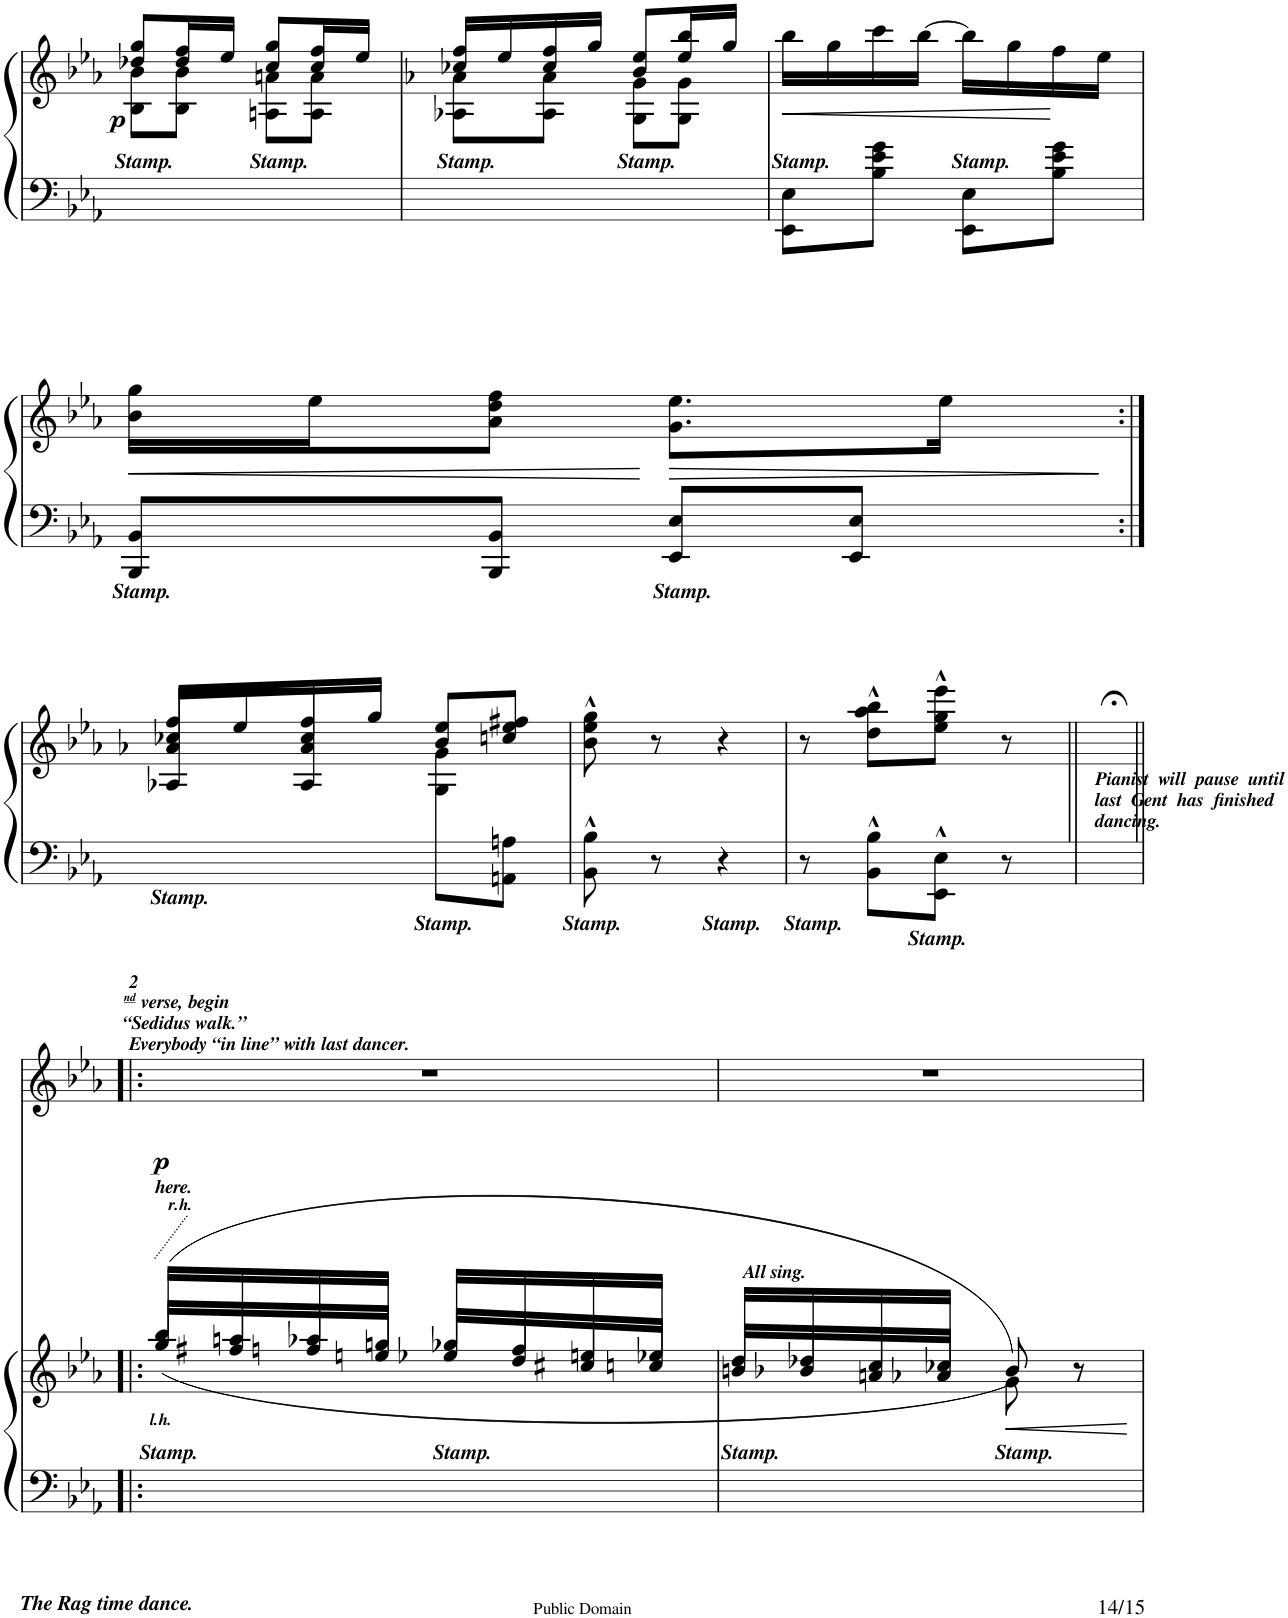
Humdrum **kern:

**kern	**kern	**dynam
*part1	*part1	*part1
*staff2	*staff1	*staff1/2
*I"PIANO.	*	*
*I'Pno	*	*
!!LO:PB:g=z
*clefF4	*clefG2	*
*k[b-e-a-]	*k[b-e-a-]	*
*M2/4	*M2/4	*
=114	=114	=114
*	*^	*
!LO:TX:a:Bi:t=Stamp.	!	!	!
!	!	!	!LO:DY:b
4ryy	8dd-X/ 8gg/L	8B-\ 8b-\L	p
.	16dd-/ 16ff/L	8B-\ 8b-\J	.
.	16ee-/JJ	.	.
!LO:TX:a:Bi:t=Stamp.	!	!	!
4ryy	8cc/ 8gg/L	8An\ 8an\L	.
.	16cc/ 16ff/L	8A\ 8a\J	.
.	16ee-/JJ	.	.
=115	=115	=115	=115
!LO:TX:a:Bi:t=Stamp.	!	!	!
4ryy	16cc-X/ 16ff/LL	8A-X\ 8a-X\L	.
.	16ee-/	.	.
.	16cc-/ 16ff/	8A-\ 8a-\J	.
.	16gg/JJ	.	.
!LO:TX:a:Bi:t=Stamp.	!	!	!
4ryy	8b-/ 8ee-/L	8G\ 8g\L	.
.	16ee-/ 16bb-/L	8G\ 8g\J	.
.	16gg/JJ	.	.
*	*v	*v	*
=116	=116	=116
!LO:TX:a:Bi:t=Stamp.	!	!
!	!	!LO:HP:b
8EE-\ 8E-\L	16bb-\LL	<
.	16gg\	.
8B-\ 8e-\ 8g\J	16ccc\	.
.	[16bb-\JJ	.
!LO:TX:a:Bi:t=Stamp.	!	!
8EE-\ 8E-\L	16bb-\LL]	.
.	16gg\	.
8B-\ 8e-\ 8g\J	16ff\	[
.	16ee-\JJ	.
!!LO:LB:g=z
=117	=117	=117
!LO:TX:b:Bi:t=Stamp.	!	!
!	!	!LO:HP:b
8BBB-/ 8BB-/L	16b-\ 16gg\LL	<
.	16ee-\J	.
8BBB-/ 8BB-/J	8a-\ 8dd\ 8ff\J	.
!LO:TX:b:Bi:t=Stamp.	!	!
!	!	!LO:HP:n=1:b
8EE-/ 8E-/L	8.g\ 8.ee-\L	[ >
8EE-/ 8E-/J	.	.
.	16ee-\Jk	.
.	.	]
!!LO:LB:g=z
=118:|!	=118:|!	=118:|!
*	*^	*
!LO:TX:b:Bi:t=Stamp.	!	!	!
4ryy	16cc-X/ 16ff/LL	8A-X/ 8a-X/L	.
.	16ee-/	.	.
.	16cc-/ 16ff/	8A-/ 8a-/J	.
.	16gg/JJ	.	.
!LO:TX:b:Bi:t=Stamp.	!	!	!
8ryy	8b-/ 8ee-/L	8G\ 8g\L	.
8AAn\ 8An\J	8ccn/ 8ee-/ 8ff#X/J	8ryy	.
=119	=119	=119	=119
!LO:TX:b:Bi:t=Stamp.	!	!	!
*	*v	*v	*
8BB-\^^ 8B-\^^	8b-\^^ 8ee-\^^ 8gg\^^	.
8r	8r	.
!LO:TX:b:Bi:t=Stamp.	!	!
4r	4r	.
=120	=120	=120
!LO:TX:b:Bi:t=Stamp.	!	!
8r	8r	.
8BB-\^^ 8B-\^^L	8dd\^^ 8aa-\^^ 8bb-\^^L	.
!LO:TX:b:Bi:t=Stamp.	!	!
8EE-\^^ 8E-\^^J	8ee-\^^ 8gg\^^ 8eee-\^^J	.
8r	8r	.
=121||	=121||	=121||
!LO:TX:a:Bi:t=Pianist  will  pause  until	!	!
!LO:TX:a:t=last  Gent  has  finished	!	!
!LO:TX:a:t=dancing.	!	!
2ryy	2r;<yy	.
!!LO:LB:g=z
=122!|:	=122!|:	=122!|:
*	*^	*
!	!LO:TX:a:Bi:t=r.h.	!	!
!	!LO:TX:a:Bi:t=here.	!	!
!LO:TX:a:Bi:t=Stamp.	!	!	!
!LO:TX:a:Bi:t=l.h.	!	!	!
4ryy	(16bb-/LL	(16gg/LL	.
.	16aan/	16ff#X/	.
.	16aa-X/	16ffn/	.
.	16ggn/JJ	16een/JJ	.
!LO:TX:a:Bi:t=Stamp.	!	!	!
4ryy	16gg-X/LL	16ee-X/LL	.
.	16ff/	16dd/	.
.	16een/	16cc#X/	.
.	16ee-X/JJ	16ccn/JJ	.
=123	=123	=123	=123
!	!LO:TX:a:Bi:t=All sing.	!	!
!LO:TX:a:Bi:t=Stamp.	!	!	!
4ryy	16dd/LL	16bn/LL	.
.	16dd-X/	16b-X/	.
.	16cc/	16an/	.
.	16cc-X/JJ	16a-X/JJ	.
!LO:TX:a:Bi:t=Stamp.	!	!	!
!	!	!	!LO:HP:b
8ryy	8b-/)	8g\)	<
8r	8r	8ryy	.
*	*v	*v	*
.	.	[
=	=	=
*-	*-	*-
